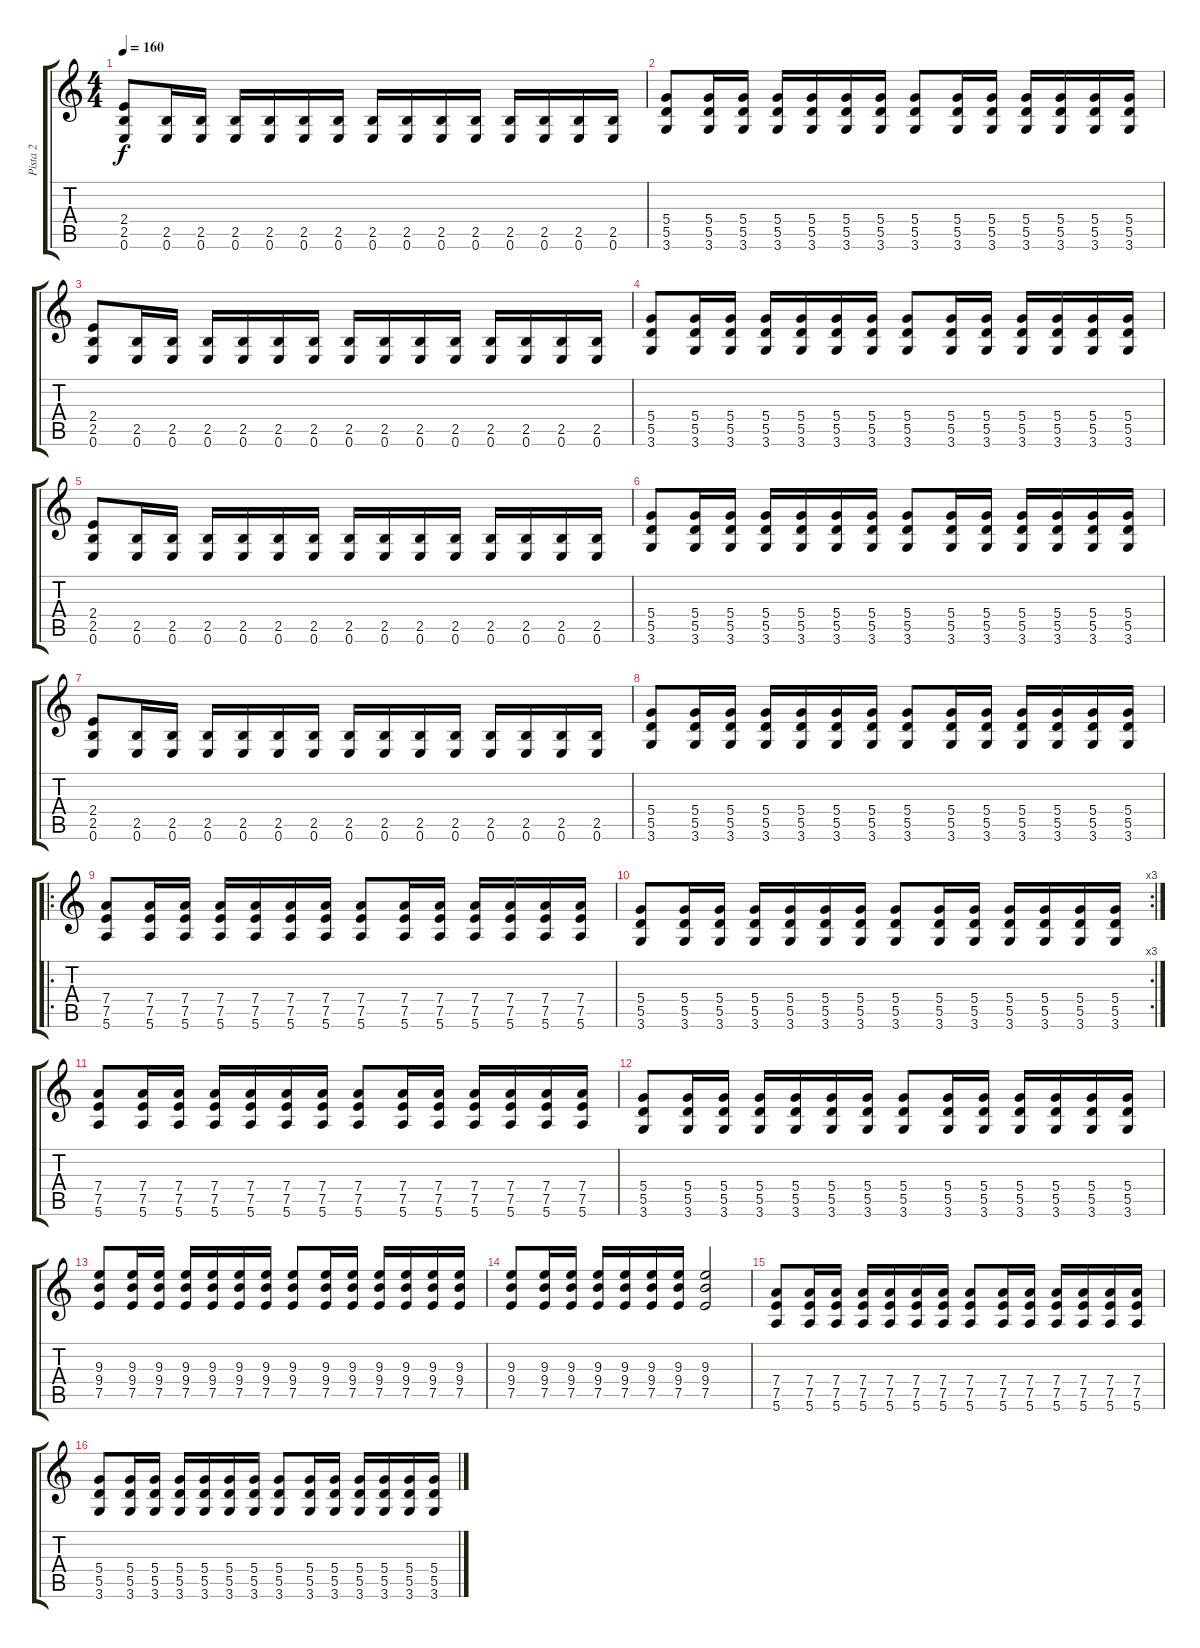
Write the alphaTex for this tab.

\track ("Pista 2" "Pista 2") {instrument distortionguitar}
\staff {score tabs}
\tuning (E4 B3 G3 D3 A2 E2) {hide}
\ts (4 4)
\tempo 160
\clef g2
\ks c
(2.4 2.5 0.6).8{dy f} (2.5 0.6).16 (2.5 0.6).16 (2.5 0.6).16 (2.5 0.6).16 (2.5 0.6).16 (2.5 0.6).16 (2.5 0.6).16 (2.5 0.6).16 (2.5 0.6).16 (2.5 0.6).16 (2.5 0.6).16 (2.5 0.6).16 (2.5 0.6).16 (2.5 0.6).16 |
(5.4 5.5 3.6).8 (5.4 5.5 3.6).16 (5.4 5.5 3.6).16 (5.4 5.5 3.6).16 (5.4 5.5 3.6).16 (5.4 5.5 3.6).16 (5.4 5.5 3.6).16 (5.4 5.5 3.6).8 (5.4 5.5 3.6).16 (5.4 5.5 3.6).16 (5.4 5.5 3.6).16 (5.4 5.5 3.6).16 (5.4 5.5 3.6).16 (5.4 5.5 3.6).16 |
(2.4 2.5 0.6).8 (2.5 0.6).16 (2.5 0.6).16 (2.5 0.6).16 (2.5 0.6).16 (2.5 0.6).16 (2.5 0.6).16 (2.5 0.6).16 (2.5 0.6).16 (2.5 0.6).16 (2.5 0.6).16 (2.5 0.6).16 (2.5 0.6).16 (2.5 0.6).16 (2.5 0.6).16 |
(5.4 5.5 3.6).8 (5.4 5.5 3.6).16 (5.4 5.5 3.6).16 (5.4 5.5 3.6).16 (5.4 5.5 3.6).16 (5.4 5.5 3.6).16 (5.4 5.5 3.6).16 (5.4 5.5 3.6).8 (5.4 5.5 3.6).16 (5.4 5.5 3.6).16 (5.4 5.5 3.6).16 (5.4 5.5 3.6).16 (5.4 5.5 3.6).16 (5.4 5.5 3.6).16 |
(2.4 2.5 0.6).8 (2.5 0.6).16 (2.5 0.6).16 (2.5 0.6).16 (2.5 0.6).16 (2.5 0.6).16 (2.5 0.6).16 (2.5 0.6).16 (2.5 0.6).16 (2.5 0.6).16 (2.5 0.6).16 (2.5 0.6).16 (2.5 0.6).16 (2.5 0.6).16 (2.5 0.6).16 |
(5.4 5.5 3.6).8 (5.4 5.5 3.6).16 (5.4 5.5 3.6).16 (5.4 5.5 3.6).16 (5.4 5.5 3.6).16 (5.4 5.5 3.6).16 (5.4 5.5 3.6).16 (5.4 5.5 3.6).8 (5.4 5.5 3.6).16 (5.4 5.5 3.6).16 (5.4 5.5 3.6).16 (5.4 5.5 3.6).16 (5.4 5.5 3.6).16 (5.4 5.5 3.6).16 |
(2.4 2.5 0.6).8 (2.5 0.6).16 (2.5 0.6).16 (2.5 0.6).16 (2.5 0.6).16 (2.5 0.6).16 (2.5 0.6).16 (2.5 0.6).16 (2.5 0.6).16 (2.5 0.6).16 (2.5 0.6).16 (2.5 0.6).16 (2.5 0.6).16 (2.5 0.6).16 (2.5 0.6).16 |
(5.4 5.5 3.6).8 (5.4 5.5 3.6).16 (5.4 5.5 3.6).16 (5.4 5.5 3.6).16 (5.4 5.5 3.6).16 (5.4 5.5 3.6).16 (5.4 5.5 3.6).16 (5.4 5.5 3.6).8 (5.4 5.5 3.6).16 (5.4 5.5 3.6).16 (5.4 5.5 3.6).16 (5.4 5.5 3.6).16 (5.4 5.5 3.6).16 (5.4 5.5 3.6).16 |
\ro
(7.4 7.5 5.6).8 (7.4 7.5 5.6).16 (7.4 7.5 5.6).16 (7.4 7.5 5.6).16 (7.4 7.5 5.6).16 (7.4 7.5 5.6).16 (7.4 7.5 5.6).16 (7.4 7.5 5.6).8 (7.4 7.5 5.6).16 (7.4 7.5 5.6).16 (7.4 7.5 5.6).16 (7.4 7.5 5.6).16 (7.4 7.5 5.6).16 (7.4 7.5 5.6).16 |
\rc 3
(5.4 5.5 3.6).8 (5.4 5.5 3.6).16 (5.4 5.5 3.6).16 (5.4 5.5 3.6).16 (5.4 5.5 3.6).16 (5.4 5.5 3.6).16 (5.4 5.5 3.6).16 (5.4 5.5 3.6).8 (5.4 5.5 3.6).16 (5.4 5.5 3.6).16 (5.4 5.5 3.6).16 (5.4 5.5 3.6).16 (5.4 5.5 3.6).16 (5.4 5.5 3.6).16 |
(7.4 7.5 5.6).8 (7.4 7.5 5.6).16 (7.4 7.5 5.6).16 (7.4 7.5 5.6).16 (7.4 7.5 5.6).16 (7.4 7.5 5.6).16 (7.4 7.5 5.6).16 (7.4 7.5 5.6).8 (7.4 7.5 5.6).16 (7.4 7.5 5.6).16 (7.4 7.5 5.6).16 (7.4 7.5 5.6).16 (7.4 7.5 5.6).16 (7.4 7.5 5.6).16 |
(5.4 5.5 3.6).8 (5.4 5.5 3.6).16 (5.4 5.5 3.6).16 (5.4 5.5 3.6).16 (5.4 5.5 3.6).16 (5.4 5.5 3.6).16 (5.4 5.5 3.6).16 (5.4 5.5 3.6).8 (5.4 5.5 3.6).16 (5.4 5.5 3.6).16 (5.4 5.5 3.6).16 (5.4 5.5 3.6).16 (5.4 5.5 3.6).16 (5.4 5.5 3.6).16 |
(9.3 9.4 7.5).8 (9.3 9.4 7.5).16 (9.3 9.4 7.5).16 (9.3 9.4 7.5).16 (9.3 9.4 7.5).16 (9.3 9.4 7.5).16 (9.3 9.4 7.5).16 (9.3 9.4 7.5).8 (9.3 9.4 7.5).16 (9.3 9.4 7.5).16 (9.3 9.4 7.5).16 (9.3 9.4 7.5).16 (9.3 9.4 7.5).16 (9.3 9.4 7.5).16 |
(9.3 9.4 7.5).8 (9.3 9.4 7.5).16 (9.3 9.4 7.5).16 (9.3 9.4 7.5).16 (9.3 9.4 7.5).16 (9.3 9.4 7.5).16 (9.3 9.4 7.5).16 (9.3 9.4 7.5).2 |
(7.4 7.5 5.6).8 (7.4 7.5 5.6).16 (7.4 7.5 5.6).16 (7.4 7.5 5.6).16 (7.4 7.5 5.6).16 (7.4 7.5 5.6).16 (7.4 7.5 5.6).16 (7.4 7.5 5.6).8 (7.4 7.5 5.6).16 (7.4 7.5 5.6).16 (7.4 7.5 5.6).16 (7.4 7.5 5.6).16 (7.4 7.5 5.6).16 (7.4 7.5 5.6).16 |
(5.4 5.5 3.6).8 (5.4 5.5 3.6).16 (5.4 5.5 3.6).16 (5.4 5.5 3.6).16 (5.4 5.5 3.6).16 (5.4 5.5 3.6).16 (5.4 5.5 3.6).16 (5.4 5.5 3.6).8 (5.4 5.5 3.6).16 (5.4 5.5 3.6).16 (5.4 5.5 3.6).16 (5.4 5.5 3.6).16 (5.4 5.5 3.6).16 (5.4 5.5 3.6).16
